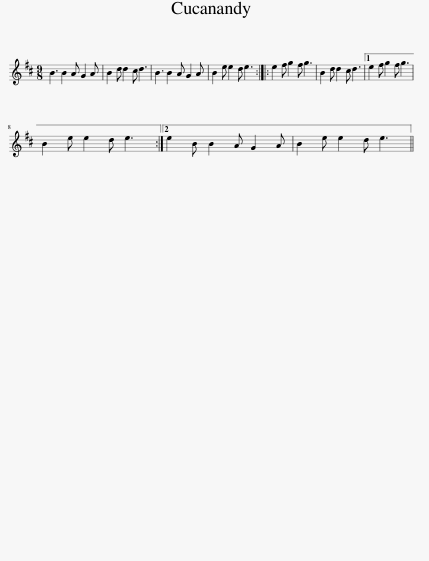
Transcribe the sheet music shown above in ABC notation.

X:1
L:1/8
M:9/8
I:linebreak $
K:D
V:1 treble
V:1
 B3 B2 A G2 A | B2 d d2 c d3 | B3 B2 A G2 A | B2 e e2 d e3 :: e2 f g2 f g3 | %5
 B2 d d2 c d3 |1 e2 f g2 f g3 |$ B2 e e2 d e3 :|2 e2 B B2 A G2 A | B2 e e2 d e3 || %10
